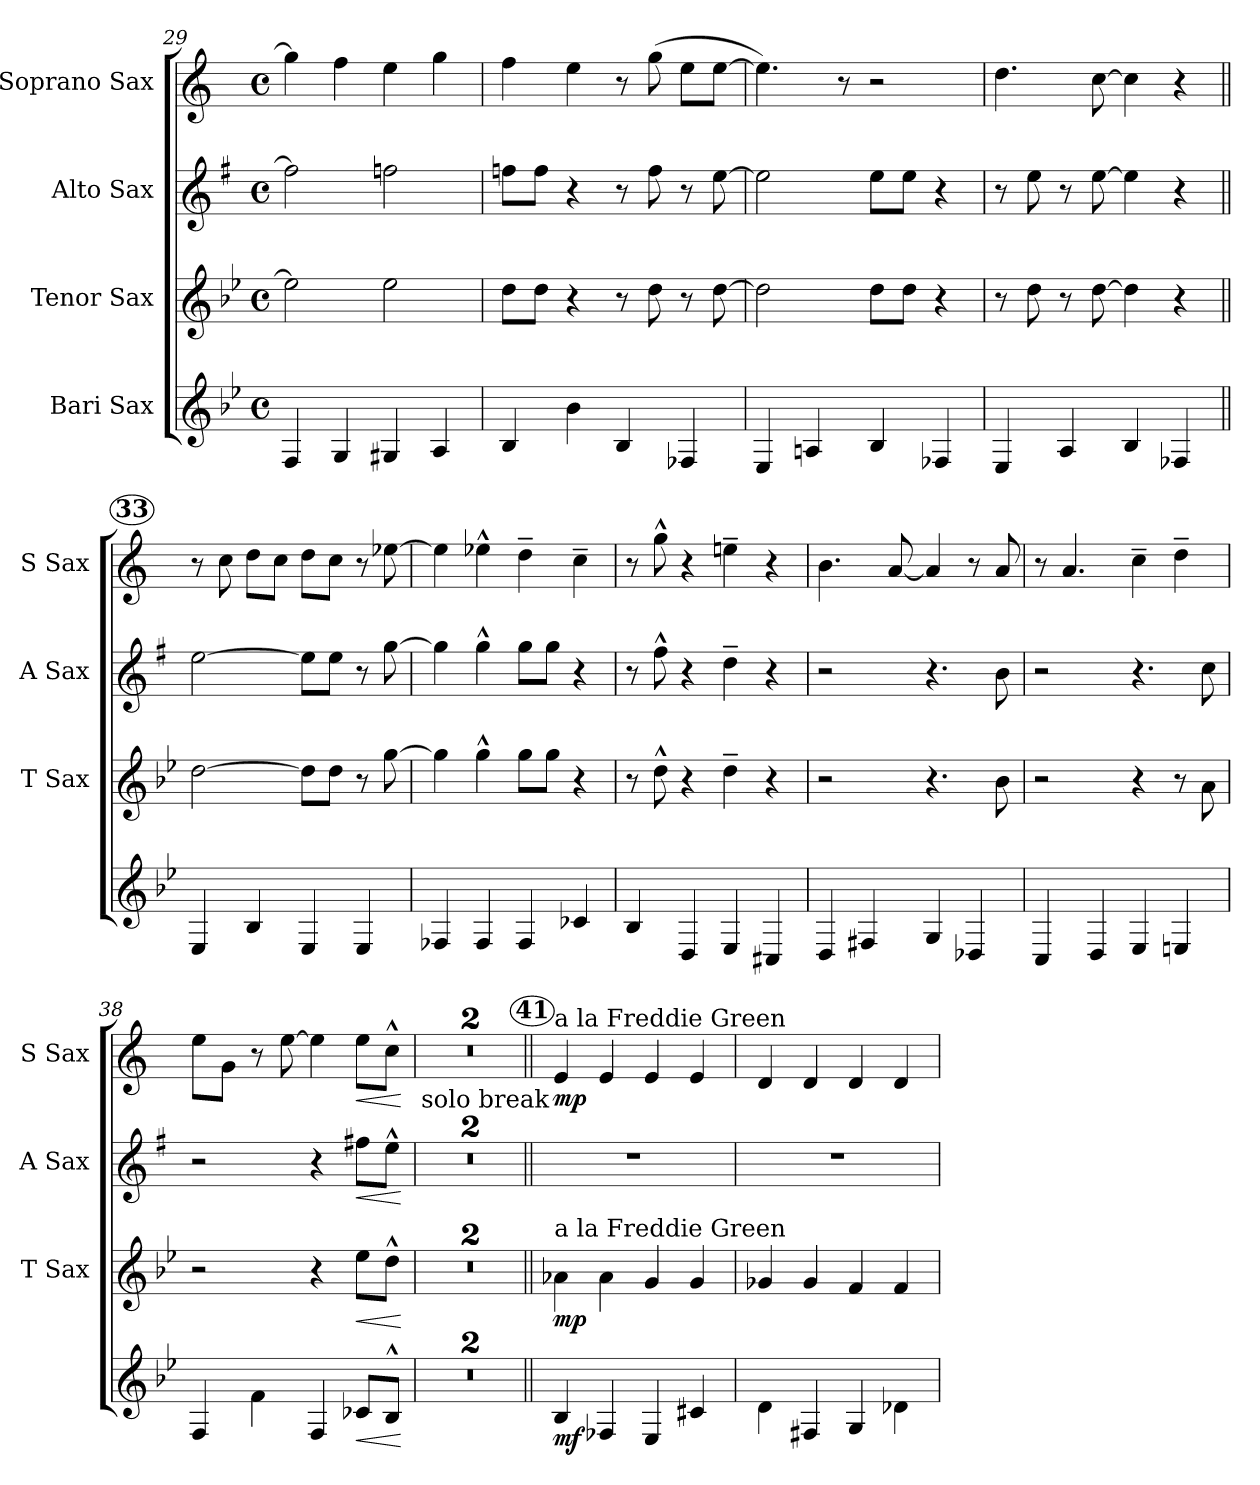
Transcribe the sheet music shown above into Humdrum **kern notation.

**kern	**dynam	**kern	**dynam	**kern	**dynam	**kern	**dynam
*part4	*part4	*part3	*part3	*part2	*part2	*part1	*part1
*staff4	*staff4	*staff3	*staff3	*staff2	*staff2	*staff1	*staff1
*I"Bari Sax	*	*I"Tenor Sax	*	*I"Alto Sax	*	*I"Soprano Sax	*
*	*	*I'T Sax	*	*I'A Sax	*	*I'S Sax	*
*clefG2	*	*clefG2	*	*clefG2	*	*clefG2	*
*ITrd12c21	*	*ITrd8c14	*	*ITrd5c9	*	*ITrd1c2	*
*k[b-e-]	*	*k[b-e-]	*	*k[b-e-]	*	*k[b-e-]	*
*B-:	*	*B-:	*	*B-:	*	*B-:	*
*M4/4	*	*M4/4	*	*M4/4	*	*M4/4	*
*met(c)	*	*met(c)	*	*met(c)	*	*met(c)	*
=29	=29	=29	=29	=29	=29	=29	=29
4FF/	.	2e-\]	.	2a-\]	.	4ff\]	.
4GG/	.	.	.	.	.	4ee-\	.
4GG#X/	.	2e-\	.	2a-X\	.	4dd\	.
4AA/	.	.	.	.	.	4ff\	.
=30	=30	=30	=30	=30	=30	=30	=30
4BB-/	.	8d\L	.	8a-X\L	.	4ee-\	.
.	.	8d\J	.	8a-\J	.	.	.
4B-\	.	4r	.	4r	.	4dd\	.
4BB-/	.	8r	.	8r	.	8r	.
.	.	8d\	.	8a-\	.	(>8ff\	.
4FF-X/	.	8r	.	8r	.	8dd\L	.
.	.	[8d\	.	[8g\	.	[8dd\J	.
=31	=31	=31	=31	=31	=31	=31	=31
4EE-/	.	2d\]	.	2g\]	.	4.dd\])	.
4AAn/	.	.	.	.	.	.	.
.	.	.	.	.	.	8r	.
4BB-/	.	8d\L	.	8g\L	.	2r	.
.	.	8d\J	.	8g\J	.	.	.
4FF-X/	.	4r	.	4r	.	.	.
=32	=32	=32	=32	=32	=32	=32	=32
4EE-/	.	8r	.	8r	.	4.cc\	.
.	.	8d\	.	8g\	.	.	.
4AA/	.	8r	.	8r	.	.	.
.	.	[8d\	.	[8g\	.	[8b-\	.
4BB-/	.	4d\]	.	4g\]	.	4b-\]	.
4FF-X/	.	4r	.	4r	.	4r	.
!!LO:LB:g=z
!!LO:REH:place=s1:a:B:enc=circle:fs=12.6:t=33
=33||	=33||	=33||	=33||	=33||	=33||	=33||	=33||
4EE-/	.	[2d\	.	[2g\	.	8r	.
.	.	.	.	.	.	8b-\	.
4BB-/	.	.	.	.	.	8cc\L	.
.	.	.	.	.	.	8b-\J	.
4EE-/	.	8d\L]	.	8g\L]	.	8cc\L	.
.	.	8d\J	.	8g\J	.	8b-\J	.
4EE-/	.	8r	.	8r	.	8r	.
.	.	[8g\	.	[8b-\	.	[8dd-X\	.
=34	=34	=34	=34	=34	=34	=34	=34
4FF-X/	.	4g\]	.	4b-\]	.	4dd-\]	.
4FF-/	.	4g^^>\	.	4b-^^>\	.	4dd-X^^>\	.
4FF-/	.	8g\L	.	8b-\L	.	4cc~>\	.
.	.	8g\J	.	8b-\J	.	.	.
4C-X/	.	4r	.	4r	.	4b-~>\	.
=35	=35	=35	=35	=35	=35	=35	=35
4BB-/	.	8r	.	8r	.	8r	.
.	.	8d^^>\	.	8a^^>\	.	8ff^^>\	.
4DD/	.	4r	.	4r	.	4r	.
4EE-/	.	4d~>\	.	4f~>\	.	4ddn~>\	.
4CC#X/	.	4r	.	4r	.	4r	.
=36	=36	=36	=36	=36	=36	=36	=36
4DD/	.	2r	.	2r	.	4.a\	.
4FF#X/	.	.	.	.	.	.	.
.	.	.	.	.	.	[8g/	.
4GG/	.	4.r	.	4.r	.	4g/]	.
4DD-X/	.	.	.	.	.	8r	.
.	.	8B-\	.	8d\	.	8g/	.
=37	=37	=37	=37	=37	=37	=37	=37
4CC/	.	2r	.	2r	.	8r	.
.	.	.	.	.	.	4.g/	.
4DD/	.	.	.	.	.	.	.
4EE-/	.	4r	.	4.r	.	4b-~>\	.
4EEn/	.	8r	.	.	.	4cc~>\	.
.	.	8A\	.	8e-\	.	.	.
=38	=38	=38	=38	=38	=38	=38	=38
4FF/	.	2r	.	2r	.	8dd\L	.
.	.	.	.	.	.	8f\J	.
4F\	.	.	.	.	.	8r	.
.	.	.	.	.	.	[8dd\	.
4FF/	.	4r	.	4r	.	4dd\]	.
!	!LO:HP:b	!	!LO:HP:b	!	!LO:HP:b	!	!LO:HP:b
8C-X/L	<	8e-\L	<	8an\L	<	8dd\L	<
8BB-^^>/J	.	8d^^>\J	.	8g^^>\J	.	8b-^^>\J	.
.	[	.	[	.	[	.	[
=39	=39	=39	=39	=39	=39	=39	=39
!	!	!	!	!LO:TX:a:t=solo break	!	!	!
1r	.	1r	.	1r	.	1r	.
=40	=40	=40	=40	=40	=40	=40	=40
1r	.	1r	.	1r	.	1r	.
!!LO:PB:g=z
!!LO:REH:place=s1:a:B:enc=circle:fs=12.6:t=41
=41||	=41||	=41||	=41||	=41||	=41||	=41||	=41||
!	!	!	!	!	!	!LO:TX:a:t=a la Freddie Green	!
!	!	!LO:TX:a:t=a la Freddie Green	!	!	!	!	!
!	!LO:DY:b	!	!LO:DY:b	!	!	!	!LO:DY:b
4BB-/	mf	4A-X\	mp	1r	.	4d/	mp
4FF-X/	.	4A-\	.	.	.	4d/	.
4EE-/	.	4G/	.	.	.	4d/	.
4C#X/	.	4G/	.	.	.	4d/	.
=42	=42	=42	=42	=42	=42	=42	=42
4D\	.	4G-X/	.	1r	.	4c/	.
4FF#X/	.	4G-/	.	.	.	4c/	.
4GG/	.	4F/	.	.	.	4c/	.
4D-X\	.	4F/	.	.	.	4c/	.
=	=	=	=	=	=	=	=
*-	*-	*-	*-	*-	*-	*-	*-
